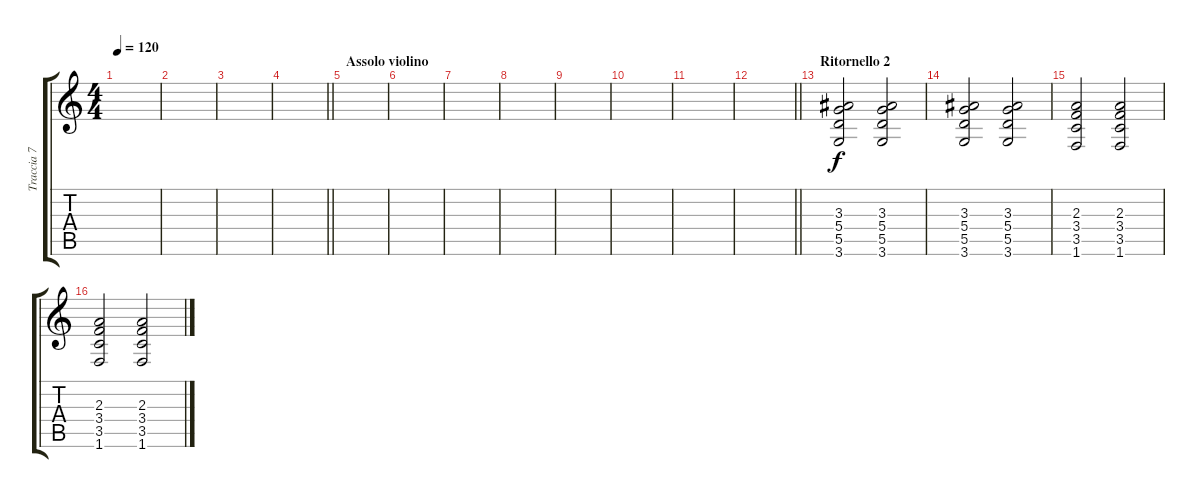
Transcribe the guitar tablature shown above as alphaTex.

\track ("Traccia 7" "Traccia 7") {instrument distortionguitar}
\staff {score tabs}
\tuning (E4 B3 G3 D3 A2 E2) {hide}
\ts (4 4)
\tempo 120
\clef g2
\ks c
|
|
|
\barLineRight lightlight
|
\section ("" "Assolo violino")
|
|
|
|
|
|
|
\barLineRight lightlight
|
\section ("" "Ritornello 2")
(3.3 5.4 5.5 3.6).2 (3.3 5.4 5.5 3.6).2 |
(3.3 5.4 5.5 3.6).2 (3.3 5.4 5.5 3.6).2 |
(2.3 3.4 3.5 1.6).2 (2.3 3.4 3.5 1.6).2 |
(2.3 3.4 3.5 1.6).2 (2.3 3.4 3.5 1.6).2
